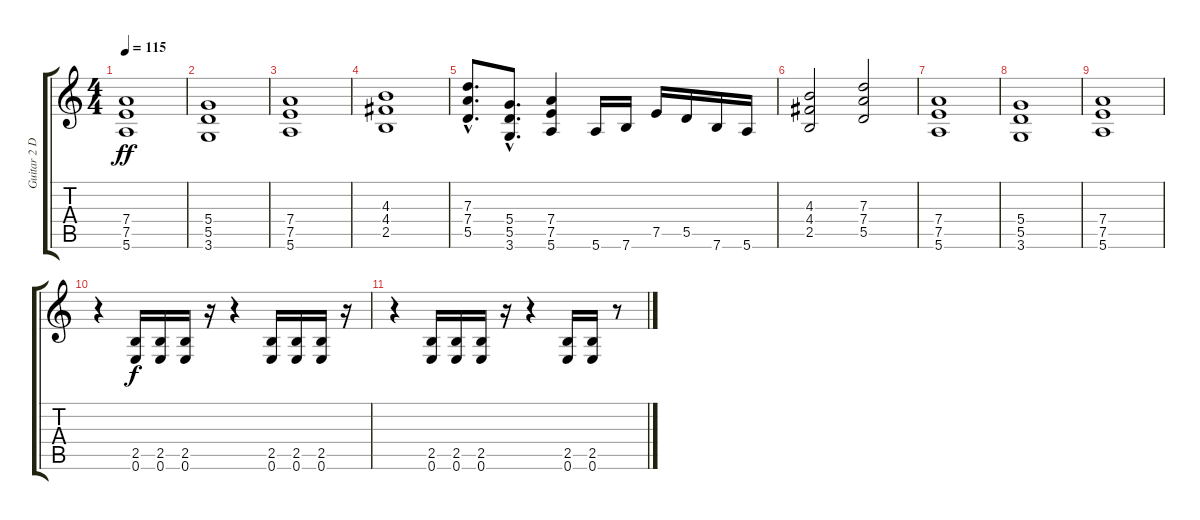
\track ("Guitar 2 Distorted" "Guitar 2 D") {instrument distortionguitar}
\staff {score tabs}
\tuning (E4 B3 G3 D3 A2 E2) {hide}
\ts (4 4)
\tempo 115
\clef g2
\ks c
(7.4 7.5 5.6).1{dy ff} |
(5.4 5.5 3.6).1 |
(7.4 7.5 5.6).1 |
(4.3 4.4 2.5).1 |
(7.3{hac} 7.4{hac} 5.5{hac}).8{d} (5.4{hac} 5.5{hac} 3.6{hac}).8{d} (7.4 7.5 5.6).4 5.6.16 7.6.16 7.5.16 5.5.16 7.6.16 5.6.16 |
(4.3 4.4 2.5).2 (7.3 7.4 5.5).2 |
(7.4 7.5 5.6).1 |
(5.4 5.5 3.6).1 |
(7.4 7.5 5.6).1 |
r.4 (2.5 0.6).16{dy f} (2.5 0.6).16 (2.5 0.6).16 r.16 r.4 (2.5 0.6).16 (2.5 0.6).16 (2.5 0.6).16 r.16 |
r.4 (2.5 0.6).16 (2.5 0.6).16 (2.5 0.6).16 r.16 r.4 (2.5 0.6).16 (2.5 0.6).16 r.8
